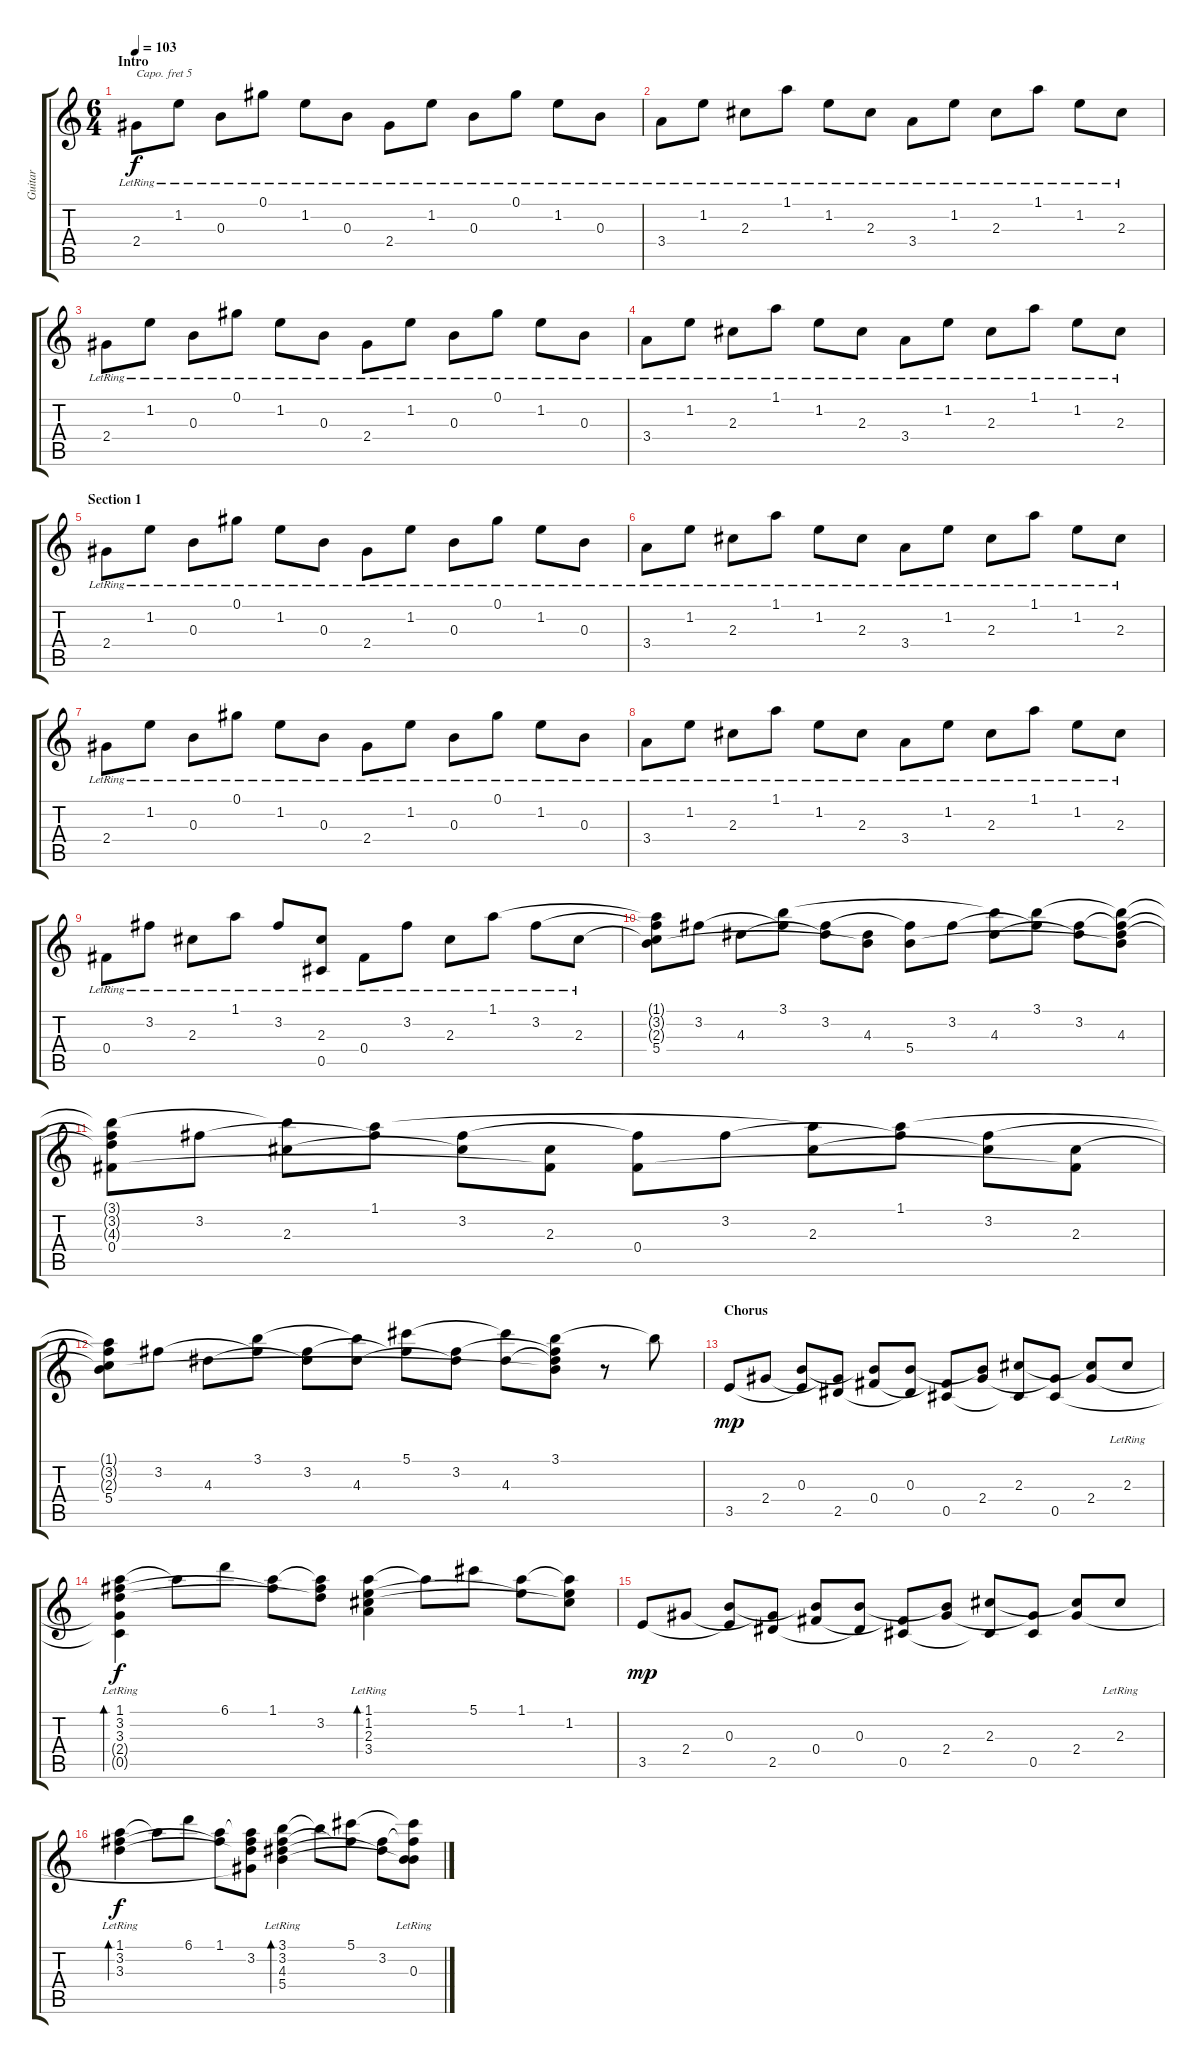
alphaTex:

\track ("Guitar" "Guitar") {instrument electricguitarjazz}
\staff {score tabs}
\capo 5
\tuning (Eb4 Bb3 Gb3 Db3 Ab2 Eb2) {hide}
\ts (6 4)
\section ("" "Intro")
\tempo 103
\clef g2
\ks c
2.4{lr}.8{dy f instrument electricguitarjazz} 1.2{lr}.8 0.3{lr}.8 0.1{lr}.8 1.2{lr}.8 0.3{lr}.8 2.4{lr}.8 1.2{lr}.8 0.3{lr}.8 0.1{lr}.8 1.2{lr}.8 0.3{lr}.8 |
3.4{lr}.8 1.2{lr}.8 2.3{lr}.8 1.1{lr}.8 1.2{lr}.8 2.3{lr}.8 3.4{lr}.8 1.2{lr}.8 2.3{lr}.8 1.1{lr}.8 1.2{lr}.8 2.3{lr}.8 |
2.4{lr}.8 1.2{lr}.8 0.3{lr}.8 0.1{lr}.8 1.2{lr}.8 0.3{lr}.8 2.4{lr}.8 1.2{lr}.8 0.3{lr}.8 0.1{lr}.8 1.2{lr}.8 0.3{lr}.8 |
3.4{lr}.8 1.2{lr}.8 2.3{lr}.8 1.1{lr}.8 1.2{lr}.8 2.3{lr}.8 3.4{lr}.8 1.2{lr}.8 2.3{lr}.8 1.1{lr}.8 1.2{lr}.8 2.3{lr}.8 |
\section ("" "Section 1")
2.4{lr}.8 1.2{lr}.8 0.3{lr}.8 0.1{lr}.8 1.2{lr}.8 0.3{lr}.8 2.4{lr}.8 1.2{lr}.8 0.3{lr}.8 0.1{lr}.8 1.2{lr}.8 0.3{lr}.8 |
3.4{lr}.8 1.2{lr}.8 2.3{lr}.8 1.1{lr}.8 1.2{lr}.8 2.3{lr}.8 3.4{lr}.8 1.2{lr}.8 2.3{lr}.8 1.1{lr}.8 1.2{lr}.8 2.3{lr}.8 |
2.4{lr}.8 1.2{lr}.8 0.3{lr}.8 0.1{lr}.8 1.2{lr}.8 0.3{lr}.8 2.4{lr}.8 1.2{lr}.8 0.3{lr}.8 0.1{lr}.8 1.2{lr}.8 0.3{lr}.8 |
3.4{lr}.8 1.2{lr}.8 2.3{lr}.8 1.1{lr}.8 1.2{lr}.8 2.3{lr}.8 3.4{lr}.8 1.2{lr}.8 2.3{lr}.8 1.1{lr}.8 1.2{lr}.8 2.3{lr}.8 |
0.4{lr}.8 3.2{lr}.8 2.3{lr}.8 1.1{lr}.8 3.2{lr}.8 (2.3{lr} 0.5).8 0.4{lr}.8 3.2{lr}.8 2.3{lr}.8 1.1{lr}.8 3.2{lr}.8 2.3{lr}.8 |
(1.1{t} 3.2{t} 2.3{t} 5.4).8 3.2.8 4.3.8 (3.1 3.2{t}).8 (3.2 4.3{t}).8 (4.3 5.4{t}).8 (3.2{t} 5.4).8 3.2.8 (3.1{t} 4.3).8 (3.1 3.2{t}).8 (3.2 4.3{t}).8 (3.1{t} 3.2{t} 4.3 5.4{t}).8 |
(3.1{t} 3.2{t} 4.3{t} 0.4).8 3.2.8 (3.1{t} 2.3).8 (1.1 3.2{t}).8 (3.2 2.3{t}).8 (2.3 0.4{t}).8 (3.2{t} 0.4).8 3.2.8 (1.1{t} 2.3).8 (1.1 3.2{t}).8 (3.2 2.3{t}).8 (2.3 0.4{t}).8 |
(1.1{t} 3.2{t} 2.3{t} 5.4).8 3.2.8 4.3.8 (3.1 3.2{t}).8 (3.2 4.3{t}).8 (3.1{t} 4.3).8 (5.1 3.2{t}).8 (3.2 4.3{t}).8 (5.1{t} 4.3).8 (3.1 3.2{t} 4.3{t} 5.4{t}).8 r.8 3.1{t}.8 |
\section ("" "Chorus")
3.5.8{dy mp} 2.4.8 (0.3 3.5{t}).8 (2.4{t} 2.5).8 (0.3{t} 0.4).8 (0.3 2.5{t}).8 (0.4{t} 0.5).8 (0.3{t} 2.4).8 (2.3 0.5{t}).8 (2.4{t} 0.5).8 (2.3{t} 2.4).8 2.3{lr}.8 |
(1.1{lr} 3.2 3.3 2.4{t} 0.5{t}).4{bd 480 dy f} 1.1{t}.8 6.1.8 (1.1 3.2{t}).8 (1.1{t} 3.2 3.3{t}).8 (1.1{lr} 1.2{lr} 2.3{lr} 3.4{lr}).4{bd 120} 1.1{t}.8 5.1.8 (1.1 1.2{t}).8 (1.1{t} 1.2 2.3{t}).8 |
3.5.8{dy mp} 2.4.8 (0.3 3.5{t}).8 (2.4{t} 2.5).8 (0.3{t} 0.4).8 (0.3 2.5{t}).8 (0.4{t} 0.5).8 (0.3{t} 2.4).8 (2.3 0.5{t}).8 (2.4{t} 0.5).8 (2.3{t} 2.4).8 2.3{lr}.8 |
(1.1{lr} 3.2 3.3).4{bd 240 dy f} 1.1{t}.8 6.1.8 (1.1 3.2{t}).8 (1.1{t} 3.2 3.3{t} 2.4{t}).8 (3.1{lr} 3.2{lr} 4.3{lr} 5.4{lr}).4{bd 240} 3.1{t}.8 (5.1 3.2{t}).8 (3.2 4.3{t}).8 (5.1{t} 3.2{t} 0.3{lr} 5.4{t}).8
